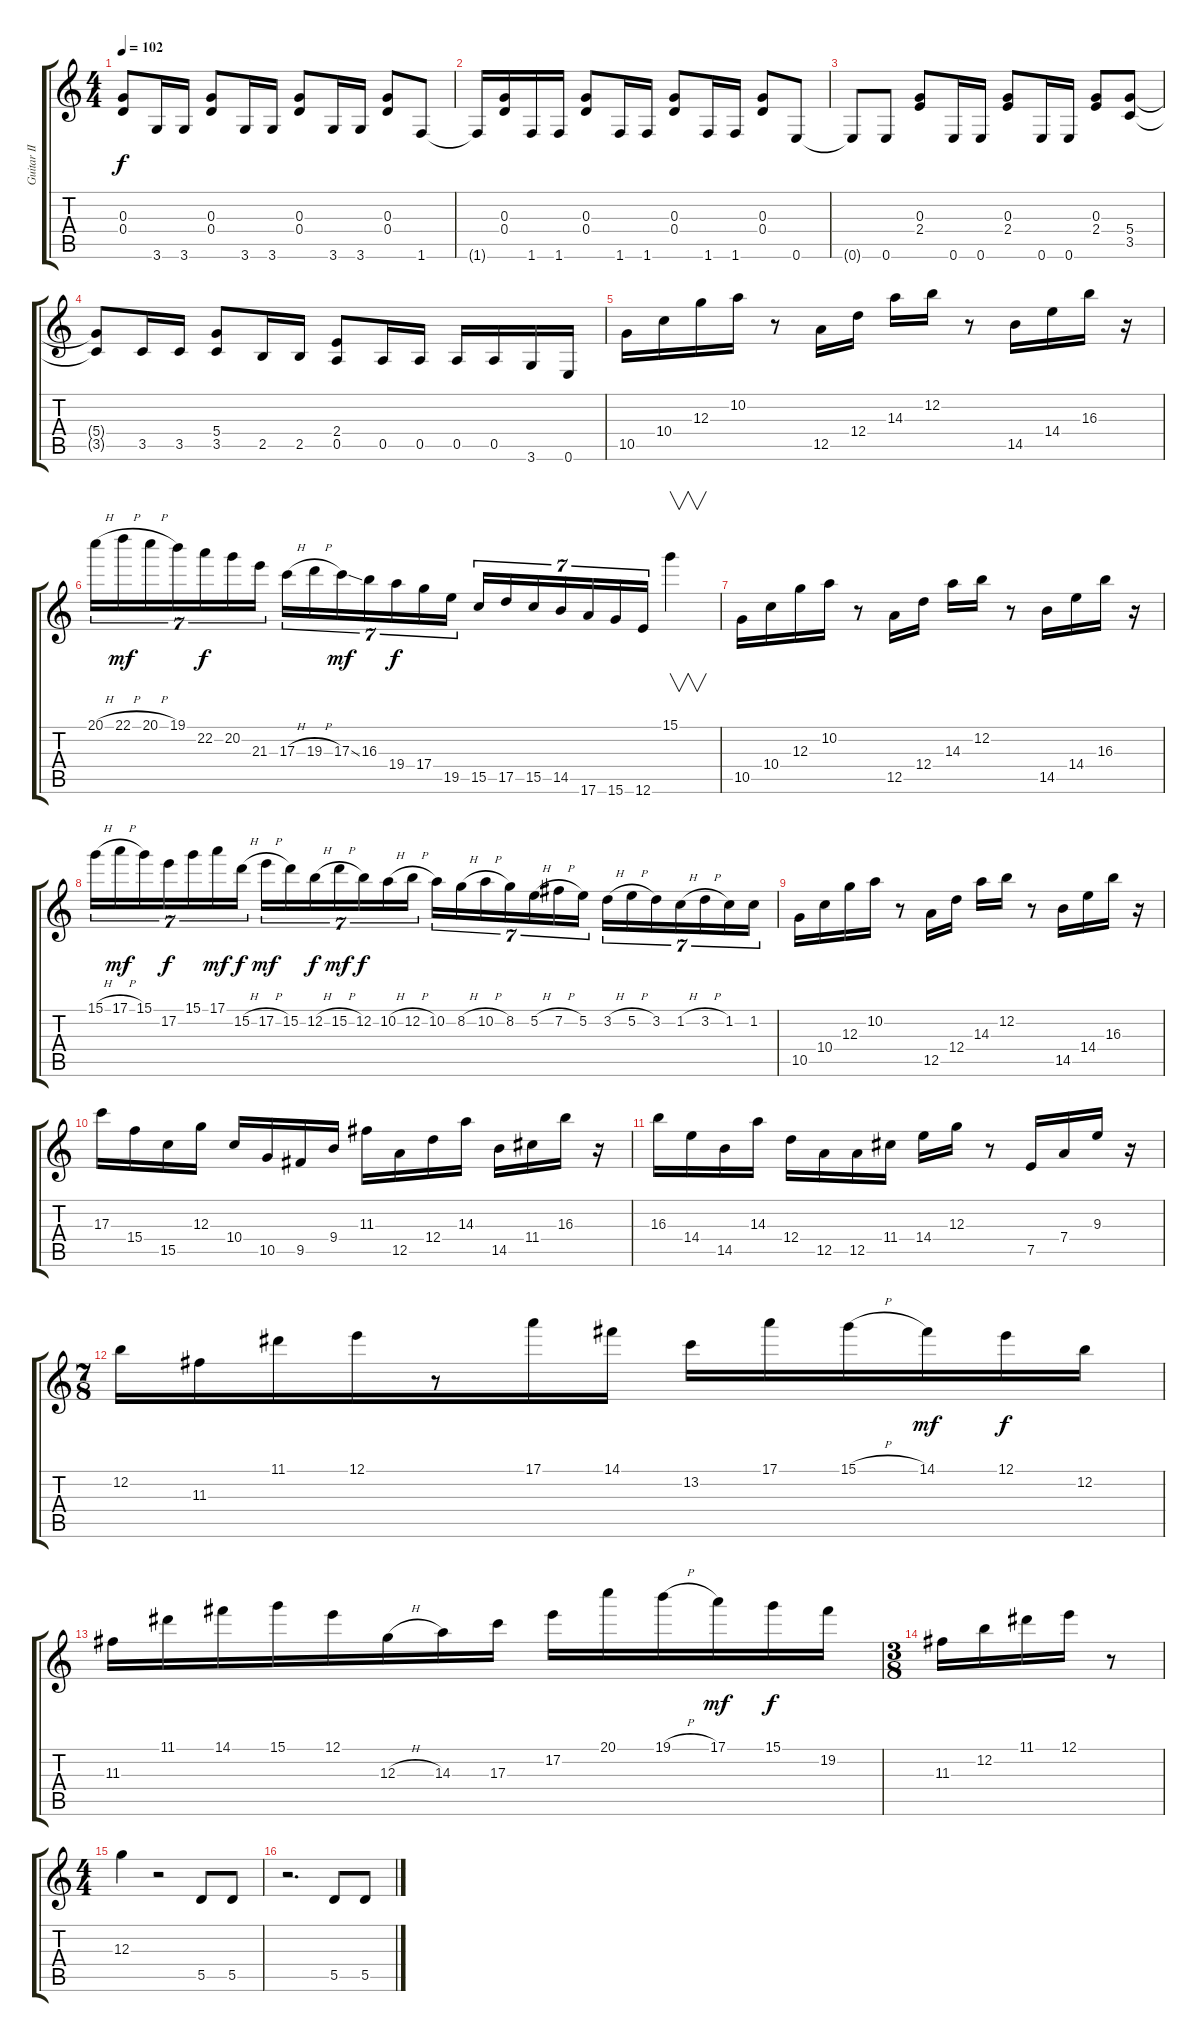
\track ("Guitar II" "Guitar II") {instrument distortionguitar}
\staff {score tabs}
\tuning (E4 B3 G3 D3 A2 E2) {hide}
\ts (4 4)
\tempo 102
\clef g2
\ks c
(0.3 0.4).8{dy f} 3.6.16 3.6.16 (0.3 0.4).8 3.6.16 3.6.16 (0.3 0.4).8 3.6.16 3.6.16 (0.3 0.4).8 1.6.8 |
1.6{t}.16 (0.3 0.4).16 1.6.16 1.6.16 (0.3 0.4).8 1.6.16 1.6.16 (0.3 0.4).8 1.6.16 1.6.16 (0.3 0.4).8 0.6.8 |
0.6{t}.8 0.6.8 (0.3 2.4).8 0.6.16 0.6.16 (0.3 2.4).8 0.6.16 0.6.16 (0.3 2.4).8 (5.4 3.5).8 |
(5.4{t} 3.5{t}).8 3.5.16 3.5.16 (5.4 3.5).8 2.5.16 2.5.16 (2.4 0.5).8 0.5.16 0.5.16 0.5.16 0.5.16 3.6.16 0.6.16 |
10.5.16 10.4.16 12.3.16 10.2.16 r.8 12.5.16 12.4.16 14.3.16 12.2.16 r.8 14.5.16 14.4.16 16.3.16 r.16 |
20.1{h}.16{tu (7 4)} 22.1{h}.16{tu (7 4) dy mf} 20.1{h}.16{tu (7 4)} 19.1.16{tu (7 4)} 22.2.16{tu (7 4) dy f} 20.2.16{tu (7 4)} 21.3.16{tu (7 4)} 17.3{h}.16{tu (7 4)} 19.3{h}.16{tu (7 4)} 17.3{ss}.16{tu (7 4) dy mf} 16.3.16{tu (7 4)} 19.4.16{tu (7 4) dy f} 17.4.16{tu (7 4)} 19.5.16{tu (7 4)} 15.5.16{tu (7 4)} 17.5.16{tu (7 4)} 15.5.16{tu (7 4)} 14.5.16{tu (7 4)} 17.6.16{tu (7 4)} 15.6.16{tu (7 4)} 12.6.16{tu (7 4)} 15.1.4{v} |
10.5.16 10.4.16 12.3.16 10.2.16 r.8 12.5.16 12.4.16 14.3.16 12.2.16 r.8 14.5.16 14.4.16 16.3.16 r.16 |
15.1{h}.16{tu (7 4)} 17.1{h}.16{tu (7 4) dy mf} 15.1.16{tu (7 4)} 17.2.16{tu (7 4) dy f} 15.1.16{tu (7 4)} 17.1.16{tu (7 4) dy mf} 15.2{h}.16{tu (7 4) dy f} 17.2{h}.16{tu (7 4) dy mf} 15.2.16{tu (7 4)} 12.2{h}.16{tu (7 4) dy f} 15.2{h}.16{tu (7 4) dy mf} 12.2.16{tu (7 4) dy f} 10.2{h}.16{tu (7 4)} 12.2{h}.16{tu (7 4)} 10.2.16{tu (7 4)} 8.2{h}.16{tu (7 4)} 10.2{h}.16{tu (7 4)} 8.2.16{tu (7 4)} 5.2{h}.16{tu (7 4)} 7.2{h}.16{tu (7 4)} 5.2.16{tu (7 4)} 3.2{h}.16{tu (7 4)} 5.2{h}.16{tu (7 4)} 3.2.16{tu (7 4)} 1.2{h}.16{tu (7 4)} 3.2{h}.16{tu (7 4)} 1.2.16{tu (7 4)} 1.2.16{tu (7 4)} |
10.5.16 10.4.16 12.3.16 10.2.16 r.8 12.5.16 12.4.16 14.3.16 12.2.16 r.8 14.5.16 14.4.16 16.3.16 r.16 |
17.3.16 15.4.16 15.5.16 12.3.16 10.4.16 10.5.16 9.5.16 9.4.16 11.3.16 12.5.16 12.4.16 14.3.16 14.5.16 11.4.16 16.3.16 r.16 |
16.3.16 14.4.16 14.5.16 14.3.16 12.4.16 12.5.16 12.5.16 11.4.16 14.4.16 12.3.16 r.8 7.5.16 7.4.16 9.3.16 r.16 |
\ts (7 8)
12.2.16 11.3.16 11.1.16 12.1.16 r.8 17.1.16 14.1.16 13.2.16 17.1.16 15.1{h}.16 14.1.16{dy mf} 12.1.16{dy f} 12.2.16 |
11.3.16 11.1.16 14.1.16 15.1.16 12.1.16 12.3{h}.16 14.3.16 17.3.16 17.2.16 20.1.16 19.1{h}.16 17.1.16{dy mf} 15.1.16{dy f} 19.2.16 |
\ts (3 8)
11.3.16 12.2.16 11.1.16 12.1.16 r.8 |
\ts (4 4)
12.3.4 r.2 5.5.8 5.5.8 |
r.2{d} 5.5.8 5.5.8
